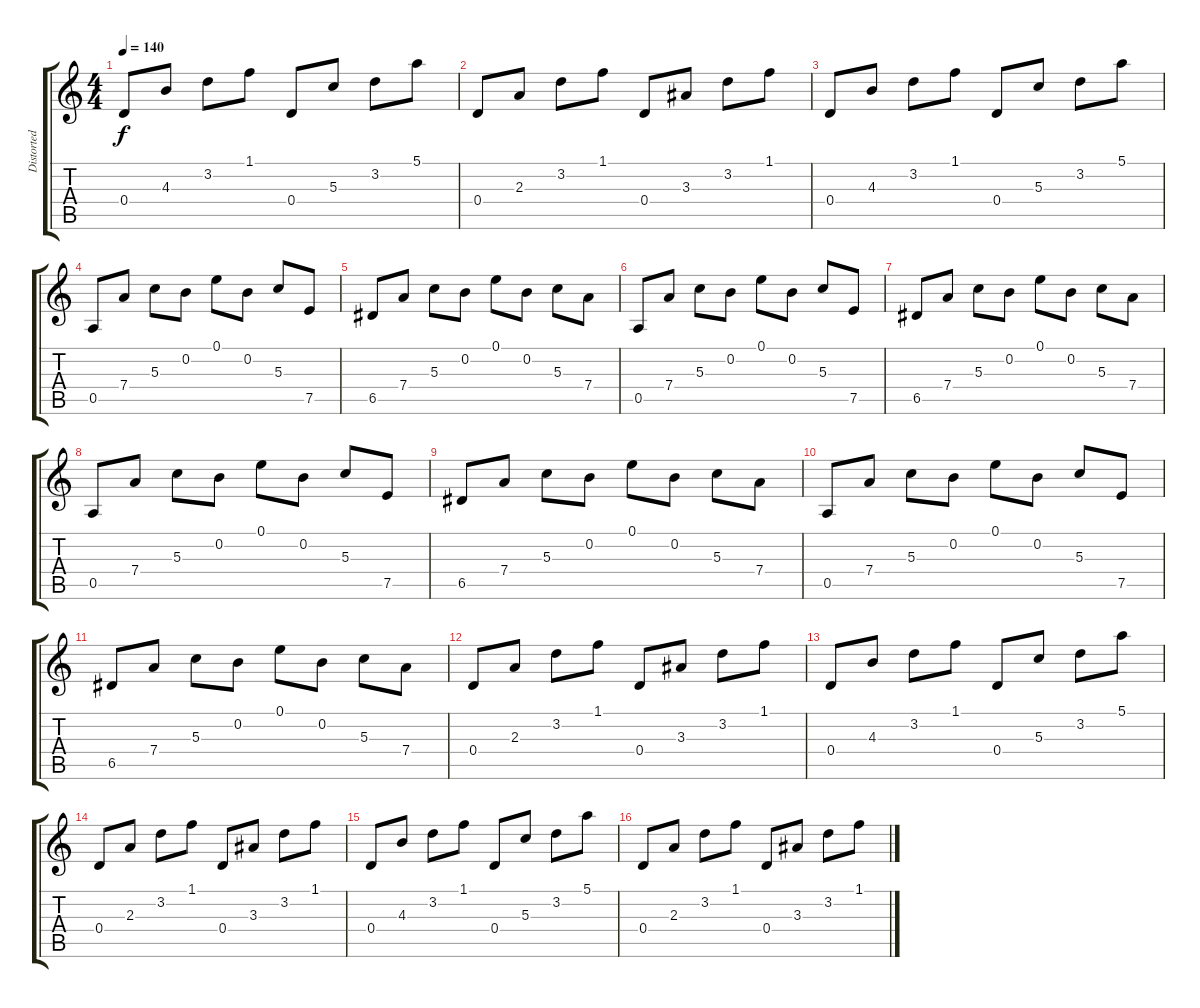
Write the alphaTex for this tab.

\track ("Distorted Guitar 1" "Distorted ") {instrument distortionguitar}
\staff {score tabs}
\tuning (E4 B3 G3 D3 A2 E2) {hide}
\ts (4 4)
\tempo 140
\clef g2
\ks c
0.4.8{dy f} 4.3.8 3.2.8 1.1.8 0.4.8 5.3.8 3.2.8 5.1.8 |
0.4.8 2.3.8 3.2.8 1.1.8 0.4.8 3.3.8 3.2.8 1.1.8 |
0.4.8 4.3.8 3.2.8 1.1.8 0.4.8 5.3.8 3.2.8 5.1.8 |
0.5.8 7.4.8 5.3.8 0.2.8 0.1.8 0.2.8 5.3.8 7.5.8 |
6.5.8 7.4.8 5.3.8 0.2.8 0.1.8 0.2.8 5.3.8 7.4.8 |
0.5.8 7.4.8 5.3.8 0.2.8 0.1.8 0.2.8 5.3.8 7.5.8 |
6.5.8 7.4.8 5.3.8 0.2.8 0.1.8 0.2.8 5.3.8 7.4.8 |
0.5.8 7.4.8 5.3.8 0.2.8 0.1.8 0.2.8 5.3.8 7.5.8 |
6.5.8 7.4.8 5.3.8 0.2.8 0.1.8 0.2.8 5.3.8 7.4.8 |
0.5.8 7.4.8 5.3.8 0.2.8 0.1.8 0.2.8 5.3.8 7.5.8 |
6.5.8 7.4.8 5.3.8 0.2.8 0.1.8 0.2.8 5.3.8 7.4.8 |
0.4.8 2.3.8 3.2.8 1.1.8 0.4.8 3.3.8 3.2.8 1.1.8 |
0.4.8 4.3.8 3.2.8 1.1.8 0.4.8 5.3.8 3.2.8 5.1.8 |
0.4.8 2.3.8 3.2.8 1.1.8 0.4.8 3.3.8 3.2.8 1.1.8 |
0.4.8 4.3.8 3.2.8 1.1.8 0.4.8 5.3.8 3.2.8 5.1.8 |
0.4.8 2.3.8 3.2.8 1.1.8 0.4.8 3.3.8 3.2.8 1.1.8
